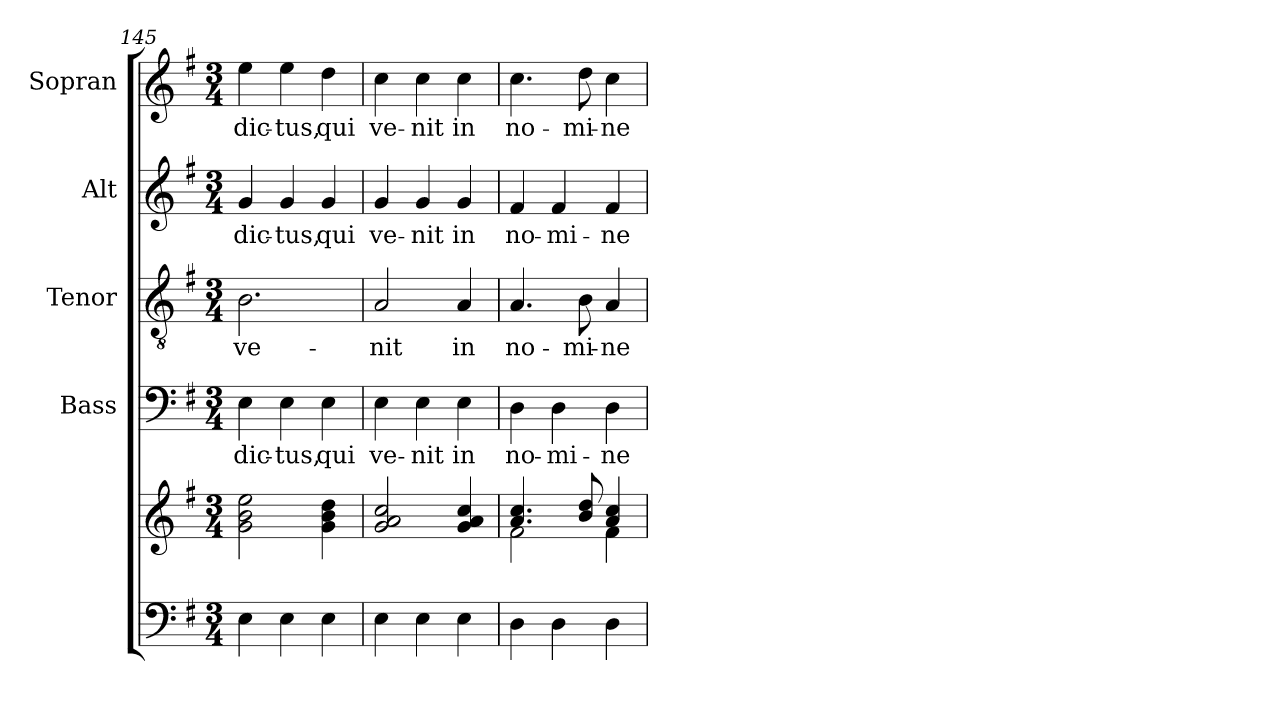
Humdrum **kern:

**kern	**kern	**kern	**text	**kern	**text	**kern	**text	**kern	**text
*part5	*part5	*part4	*part4	*part3	*part3	*part2	*part2	*part1	*part1
*staff6	*staff5	*staff4	*staff4	*staff3	*staff3	*staff2	*staff2	*staff1	*staff1
*	*	*I"Bass	*	*I"Tenor	*	*I"Alt	*	*I"Sopran	*
*	*	*I'B.	*	*I'T.	*	*I'A.	*	*I'S.	*
*clefF4	*clefG2	*clefF4	*	*clefGv2	*	*clefG2	*	*clefG2	*
*k[f#]	*k[f#]	*k[f#]	*	*k[f#]	*	*k[f#]	*	*k[f#]	*
*G:	*G:	*G:	*	*G:	*	*G:	*	*G:	*
*M3/4	*M3/4	*M3/4	*	*M3/4	*	*M3/4	*	*M3/4	*
=145	=145	=145	=145	=145	=145	=145	=145	=145	=145
!	!	!	!LO:LY:b	!	!LO:LY:b	!	!LO:LY:b	!	!LO:LY:b
4E\	2g\ 2b\ 2ee\	4E\	-dic-	2.B\	ve-	4g/	-dic-	4ee\	-dic-
!	!	!	!LO:LY:b	!	!	!	!LO:LY:b	!	!LO:LY:b
4E\	.	4E\	-tus,	.	.	4g/	-tus,	4ee\	-tus,
!	!	!	!LO:LY:b	!	!	!	!LO:LY:b	!	!LO:LY:b
4E\	4g\ 4b\ 4dd\	4E\	qui	.	.	4g/	qui	4dd\	qui
=146	=146	=146	=146	=146	=146	=146	=146	=146	=146
!	!	!	!LO:LY:b	!	!LO:LY:b	!	!LO:LY:b	!	!LO:LY:b
4E\	2g/ 2a/ 2cc/	4E\	ve-	2A/	-nit	4g/	ve-	4cc\	ve-
!	!	!	!LO:LY:b	!	!	!	!LO:LY:b	!	!LO:LY:b
4E\	.	4E\	-nit	.	.	4g/	-nit	4cc\	-nit
!	!	!	!LO:LY:b	!	!LO:LY:b	!	!LO:LY:b	!	!LO:LY:b
4E\	4g/ 4a/ 4cc/	4E\	in	4A/	in	4g/	in	4cc\	in
=147	=147	=147	=147	=147	=147	=147	=147	=147	=147
*	*^	*	*	*	*	*	*	*	*
!	!	!	!	!LO:LY:b	!	!LO:LY:b	!	!LO:LY:b	!	!LO:LY:b
4D\	4.a/ 4.cc/	2f#\	4D\	no-	4.A/	no-	4f#/	no-	4.cc\	no-
!	!	!	!	!LO:LY:b	!	!	!	!LO:LY:b	!	!
4D\	.	.	4D\	-mi-	.	.	4f#/	-mi-	.	.
!	!	!	!	!	!	!LO:LY:b	!	!	!	!LO:LY:b
.	8b/ 8dd/	.	.	.	8B\	-mi-	.	.	8dd\	-mi-
!	!	!	!	!LO:LY:b	!	!LO:LY:b	!	!LO:LY:b	!	!LO:LY:b
4D\	4a/ 4cc/	4f#\	4D\	-ne	4A/	-ne	4f#/	-ne	4cc\	-ne
*	*v	*v	*	*	*	*	*	*	*	*
=	=	=	=	=	=	=	=	=	=
*-	*-	*-	*-	*-	*-	*-	*-	*-	*-
